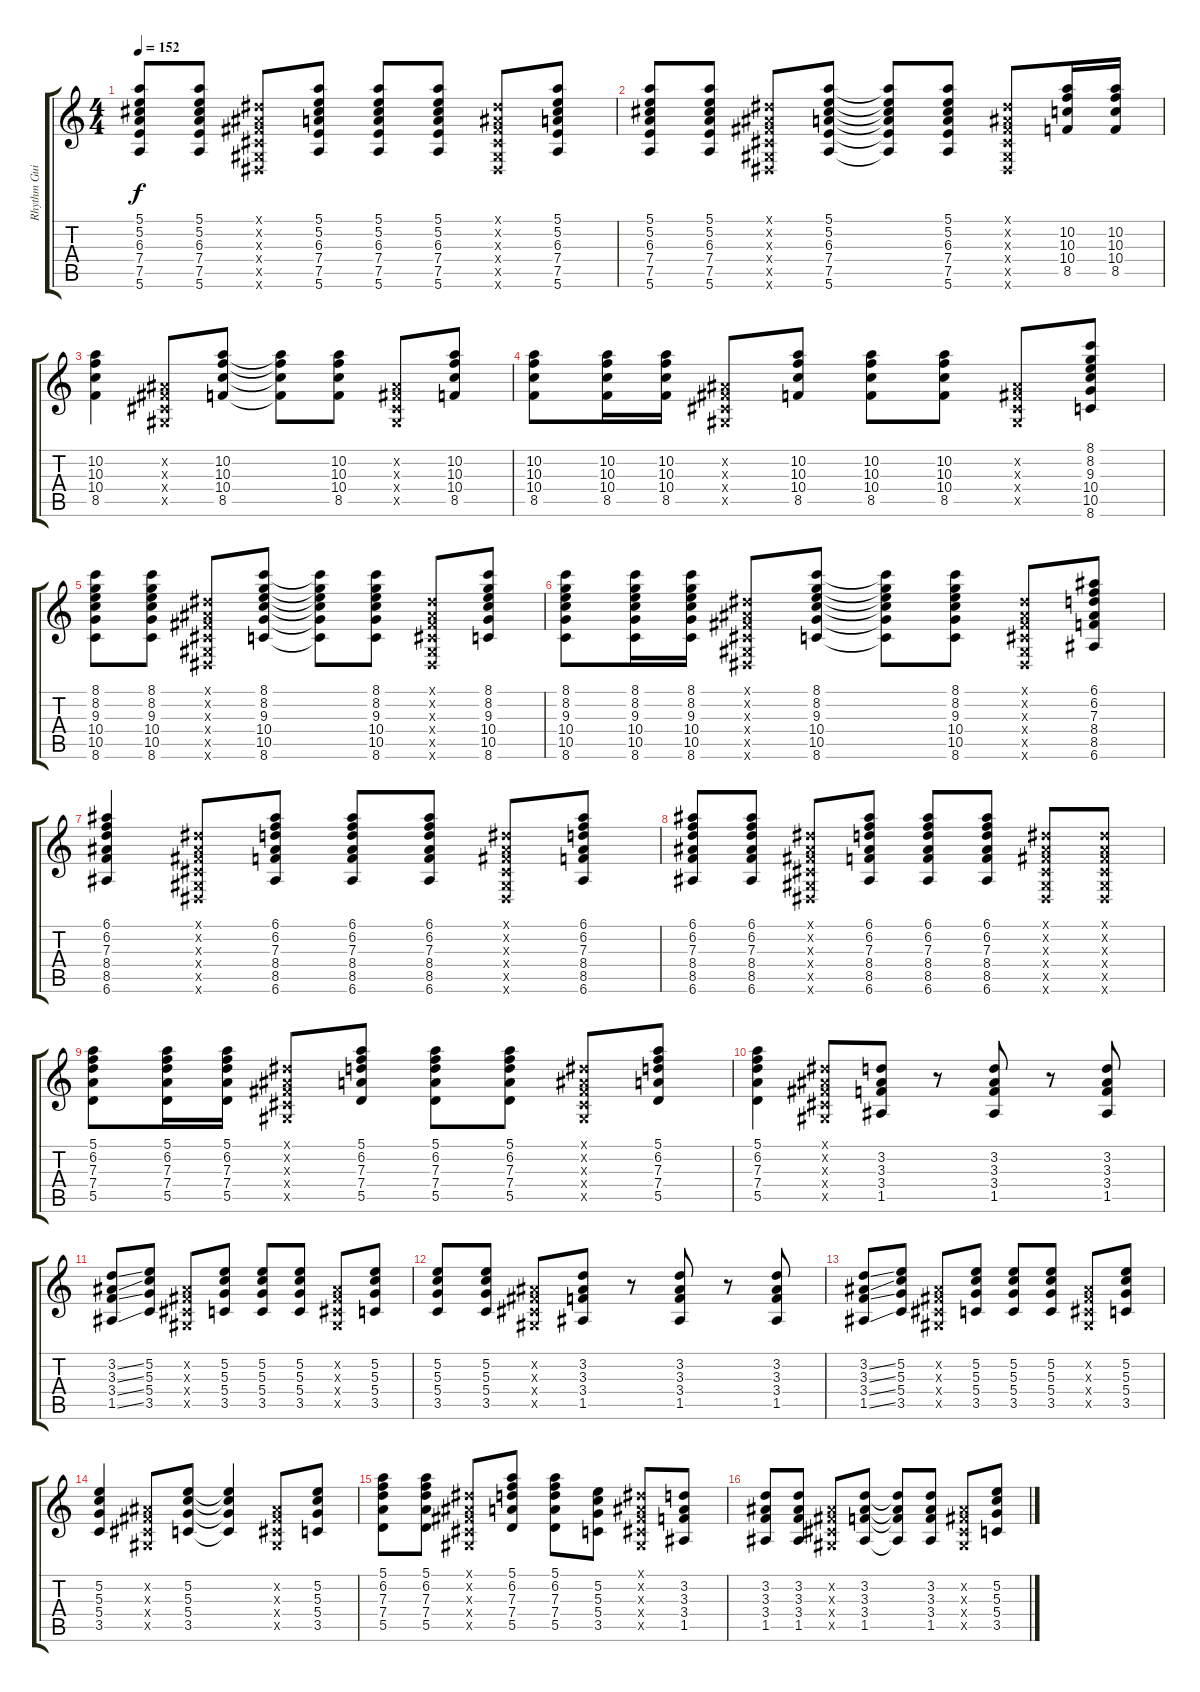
\track ("Rhythm Guitar" "Rhythm Gui") {instrument electricguitarjazz}
\staff {score tabs}
\tuning (E4 B3 G3 D3 A2 E2) {hide}
\ts (4 4)
\tempo 152
\clef g2
\ks c
(5.1 5.2 6.3 7.4 7.5 5.6).8{dy f} (5.1 5.2 6.3 7.4 7.5 5.6).8 (-1.1{x} -1.2{x} -1.3{x} -1.4{x} -1.5{x} -1.6{x}).8 (5.1 5.2 6.3 7.4 7.5 5.6).8 (5.1 5.2 6.3 7.4 7.5 5.6).8 (5.1 5.2 6.3 7.4 7.5 5.6).8 (-1.1{x} -1.2{x} -1.3{x} -1.4{x} -1.5{x} -1.6{x}).8 (5.1 5.2 6.3 7.4 7.5 5.6).8 |
(5.1 5.2 6.3 7.4 7.5 5.6).8 (5.1 5.2 6.3 7.4 7.5 5.6).8 (-1.1{x} -1.2{x} -1.3{x} -1.4{x} -1.5{x} -1.6{x}).8 (5.1 5.2 6.3 7.4 7.5 5.6).8 (5.1{t} 5.2{t} 6.3{t} 7.4{t} 7.5{t} 5.6{t}).8 (5.1 5.2 6.3 7.4 7.5 5.6).8 (-1.1{x} -1.2{x} -1.3{x} -1.4{x} -1.5{x} -1.6{x}).8 (10.2 10.3 10.4 8.5).16 (10.2 10.3 10.4 8.5).16 |
(10.2 10.3 10.4 8.5).4 (-1.2{x} -1.3{x} -1.4{x} -1.5{x}).8 (10.2 10.3 10.4 8.5).8 (10.2{t} 10.3{t} 10.4{t} 8.5{t}).8 (10.2 10.3 10.4 8.5).8 (-1.2{x} -1.3{x} -1.4{x} -1.5{x}).8 (10.2 10.3 10.4 8.5).8 |
(10.2 10.3 10.4 8.5).8 (10.2 10.3 10.4 8.5).16 (10.2 10.3 10.4 8.5).16 (-1.2{x} -1.3{x} -1.4{x} -1.5{x}).8 (10.2 10.3 10.4 8.5).8 (10.2 10.3 10.4 8.5).8 (10.2 10.3 10.4 8.5).8 (-1.2{x} -1.3{x} -1.4{x} -1.5{x}).8 (8.1 8.2 9.3 10.4 10.5 8.6).8 |
(8.1 8.2 9.3 10.4 10.5 8.6).8 (8.1 8.2 9.3 10.4 10.5 8.6).8 (-1.1{x} -1.2{x} -1.3{x} -1.4{x} -1.5{x} -1.6{x}).8 (8.1 8.2 9.3 10.4 10.5 8.6).8 (8.1{t} 8.2{t} 9.3{t} 10.4{t} 10.5{t} 8.6{t}).8 (8.1 8.2 9.3 10.4 10.5 8.6).8 (-1.1{x} -1.2{x} -1.3{x} -1.4{x} -1.5{x} -1.6{x}).8 (8.1 8.2 9.3 10.4 10.5 8.6).8 |
(8.1 8.2 9.3 10.4 10.5 8.6).8 (8.1 8.2 9.3 10.4 10.5 8.6).16 (8.1 8.2 9.3 10.4 10.5 8.6).16 (-1.1{x} -1.2{x} -1.3{x} -1.4{x} -1.5{x} -1.6{x}).8 (8.1 8.2 9.3 10.4 10.5 8.6).8 (8.1{t} 8.2{t} 9.3{t} 10.4{t} 10.5{t} 8.6{t}).8 (8.1 8.2 9.3 10.4 10.5 8.6).8 (-1.1{x} -1.2{x} -1.3{x} -1.4{x} -1.5{x} -1.6{x}).8 (6.1 6.2 7.3 8.4 8.5 6.6).8 |
(6.1 6.2 7.3 8.4 8.5 6.6).4 (-1.1{x} -1.2{x} -1.3{x} -1.4{x} -1.5{x} -1.6{x}).8 (6.1 6.2 7.3 8.4 8.5 6.6).8 (6.1 6.2 7.3 8.4 8.5 6.6).8 (6.1 6.2 7.3 8.4 8.5 6.6).8 (-1.1{x} -1.2{x} -1.3{x} -1.4{x} -1.5{x} -1.6{x}).8 (6.1 6.2 7.3 8.4 8.5 6.6).8 |
(6.1 6.2 7.3 8.4 8.5 6.6).8 (6.1 6.2 7.3 8.4 8.5 6.6).8 (-1.1{x} -1.2{x} -1.3{x} -1.4{x} -1.5{x} -1.6{x}).8 (6.1 6.2 7.3 8.4 8.5 6.6).8 (6.1 6.2 7.3 8.4 8.5 6.6).8 (6.1 6.2 7.3 8.4 8.5 6.6).8 (-1.1{x} -1.2{x} -1.3{x} -1.4{x} -1.5{x} -1.6{x}).8 (-1.1{x} -1.2{x} -1.3{x} -1.4{x} -1.5{x} -1.6{x}).8 |
(5.1 6.2 7.3 7.4 5.5).8 (5.1 6.2 7.3 7.4 5.5).16 (5.1 6.2 7.3 7.4 5.5).16 (-1.1{x} -1.2{x} -1.3{x} -1.4{x} -1.5{x}).8 (5.1 6.2 7.3 7.4 5.5).8 (5.1 6.2 7.3 7.4 5.5).8 (5.1 6.2 7.3 7.4 5.5).8 (-1.1{x} -1.2{x} -1.3{x} -1.4{x} -1.5{x}).8 (5.1 6.2 7.3 7.4 5.5).8 |
(5.1 6.2 7.3 7.4 5.5).4 (-1.1{x} -1.2{x} -1.3{x} -1.4{x} -1.5{x}).8 (3.2 3.3 3.4 1.5).8 r.8 (3.2 3.3 3.4 1.5).8 r.8 (3.2 3.3 3.4 1.5).8 |
(3.2{ss} 3.3{ss} 3.4{ss} 1.5{ss}).8 (5.2 5.3 5.4 3.5).8 (-1.2{x} -1.3{x} -1.4{x} -1.5{x}).8 (5.2 5.3 5.4 3.5).8 (5.2 5.3 5.4 3.5).8 (5.2 5.3 5.4 3.5).8 (-1.2{x} -1.3{x} -1.4{x} -1.5{x}).8 (5.2 5.3 5.4 3.5).8 |
(5.2 5.3 5.4 3.5).8 (5.2 5.3 5.4 3.5).8 (-1.2{x} -1.3{x} -1.4{x} -1.5{x}).8 (3.2 3.3 3.4 1.5).8 r.8 (3.2 3.3 3.4 1.5).8 r.8 (3.2 3.3 3.4 1.5).8 |
(3.2{ss} 3.3{ss} 3.4{ss} 1.5{ss}).8 (5.2 5.3 5.4 3.5).8 (-1.2{x} -1.3{x} -1.4{x} -1.5{x}).8 (5.2 5.3 5.4 3.5).8 (5.2 5.3 5.4 3.5).8 (5.2 5.3 5.4 3.5).8 (-1.2{x} -1.3{x} -1.4{x} -1.5{x}).8 (5.2 5.3 5.4 3.5).8 |
(5.2 5.3 5.4 3.5).4 (-1.2{x} -1.3{x} -1.4{x} -1.5{x}).8 (5.2 5.3 5.4 3.5).8 (5.2{t} 5.3{t} 5.4{t} 3.5{t}).4 (-1.2{x} -1.3{x} -1.4{x} -1.5{x}).8 (5.2 5.3 5.4 3.5).8 |
(5.1 6.2 7.3 7.4 5.5).8 (5.1 6.2 7.3 7.4 5.5).8 (-1.1{x} -1.2{x} -1.3{x} -1.4{x} -1.5{x}).8 (5.1 6.2 7.3 7.4 5.5).8 (5.1 6.2 7.3 7.4 5.5).8 (5.2 5.3 5.4 3.5).8 (-1.1{x} -1.2{x} -1.3{x} -1.4{x} -1.5{x}).8 (3.2 3.3 3.4 1.5).8 |
(3.2 3.3 3.4 1.5).8 (3.2 3.3 3.4 1.5).8 (-1.2{x} -1.3{x} -1.4{x} -1.5{x}).8 (3.2 3.3 3.4 1.5).8 (3.2{t} 3.3{t} 3.4{t} 1.5{t}).8 (3.2 3.3 3.4 1.5).8 (-1.2{x} -1.3{x} -1.4{x} -1.5{x}).8 (5.2 5.3 5.4 3.5).8
